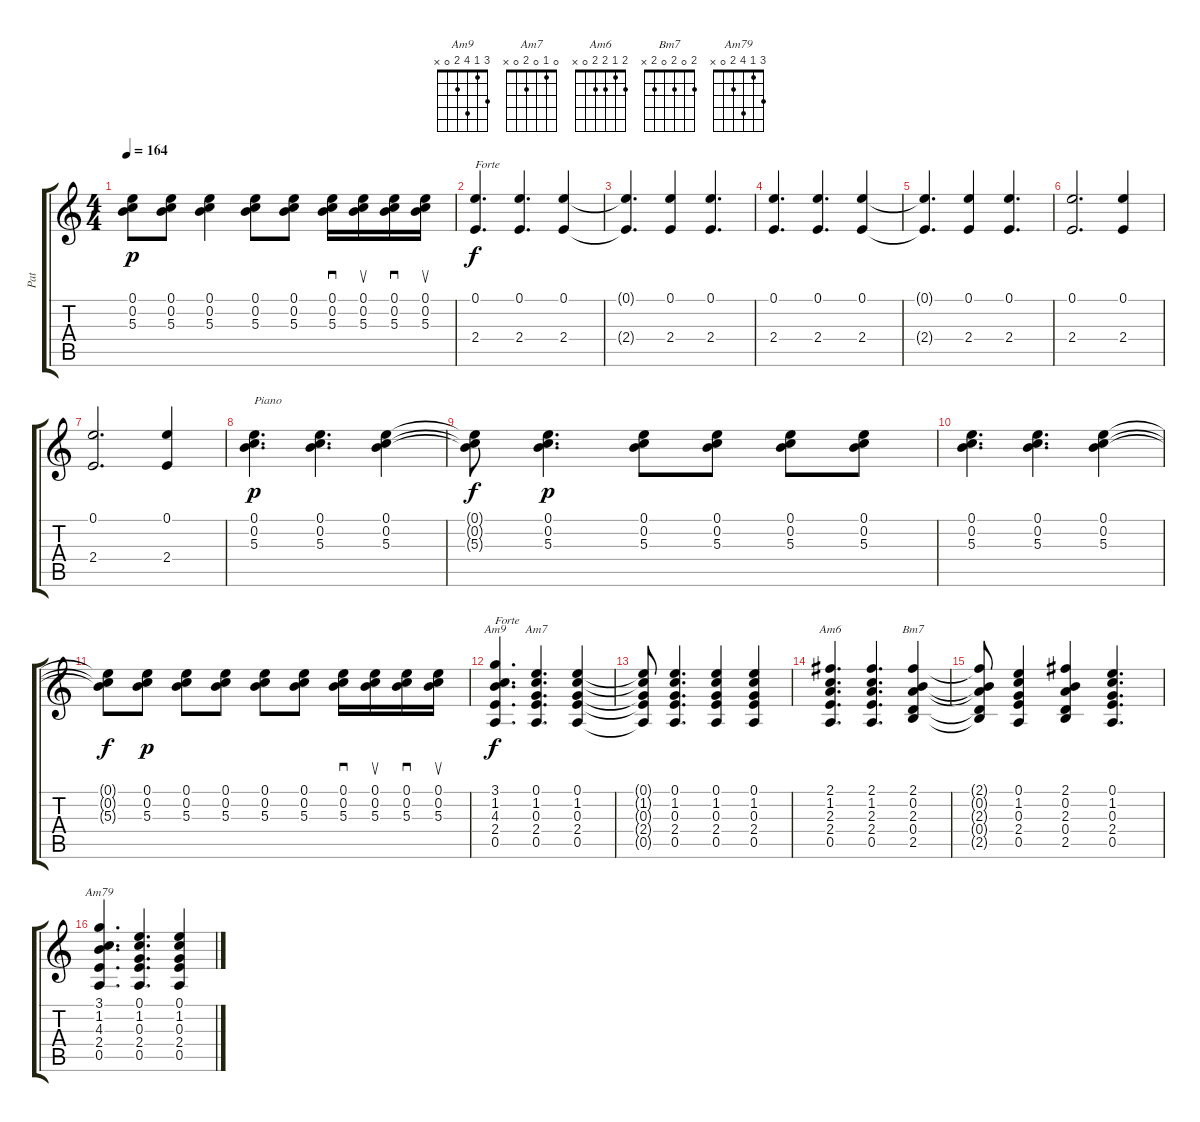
\track ("Pat" "Pat") {instrument acousticguitarsteel}
\staff {score tabs}
\tuning (E4 B3 G3 D3 A2 E2) {hide}
\chord ("Am9" 3 1 4 2 0 x)
\chord ("Am7" 0 1 0 2 0 x)
\chord ("Am6" 2 1 2 2 0 x)
\chord ("Bm7" 2 0 2 0 2 x)
\chord ("Am79" 3 1 4 2 0 x)
\ts (4 4)
\tempo 164
\clef g2
\ks c
(0.1 0.2 5.3).8{dy p} (0.1 0.2 5.3).8 (0.1 0.2 5.3).4 (0.1 0.2 5.3).8 (0.1 0.2 5.3).8 (0.1 0.2 5.3).16{sd} (0.1 0.2 5.3).16{su} (0.1 0.2 5.3).16{sd} (0.1 0.2 5.3).16{su} |
(0.1 2.4).4{d txt "Forte" dy f} (0.1 2.4).4{d} (0.1 2.4).4 |
(0.1{t} 2.4{t}).4{d} (0.1 2.4).4 (0.1 2.4).4{d} |
(0.1 2.4).4{d} (0.1 2.4).4{d} (0.1 2.4).4 |
(0.1{t} 2.4{t}).4{d} (0.1 2.4).4 (0.1 2.4).4{d} |
(0.1 2.4).2{d} (0.1 2.4).4 |
(0.1 2.4).2{d} (0.1 2.4).4 |
(0.1 0.2 5.3).4{d txt "Piano" dy p} (0.1 0.2 5.3).4{d} (0.1 0.2 5.3).4 |
(0.1{t} 0.2{t} 5.3{t}).8{dy f} (0.1 0.2 5.3).4{d dy p} (0.1 0.2 5.3).8 (0.1 0.2 5.3).8 (0.1 0.2 5.3).8 (0.1 0.2 5.3).8 |
(0.1 0.2 5.3).4{d} (0.1 0.2 5.3).4{d} (0.1 0.2 5.3).4 |
(0.1{t} 0.2{t} 5.3{t}).8{dy f} (0.1 0.2 5.3).8{dy p} (0.1 0.2 5.3).8 (0.1 0.2 5.3).8 (0.1 0.2 5.3).8 (0.1 0.2 5.3).8 (0.1 0.2 5.3).16{sd} (0.1 0.2 5.3).16{su} (0.1 0.2 5.3).16{sd} (0.1 0.2 5.3).16{su} |
(3.1 1.2 4.3 2.4 0.5).4{d ch "Am9" txt "Forte" dy f} (0.1 1.2 0.3 2.4 0.5).4{d ch "Am7"} (0.1 1.2 0.3 2.4 0.5).4 |
(0.1{t} 1.2{t} 0.3{t} 2.4{t} 0.5{t}).8 (0.1 1.2 0.3 2.4 0.5).4{d} (0.1 1.2 0.3 2.4 0.5).4 (0.1 1.2 0.3 2.4 0.5).4 |
(2.1 1.2 2.3 2.4 0.5).4{d ch "Am6"} (2.1 1.2 2.3 2.4 0.5).4{d} (2.1 0.2 2.3 0.4 2.5).4{ch "Bm7"} |
(2.1{t} 0.2{t} 2.3{t} 0.4{t} 2.5{t}).8 (0.1 1.2 0.3 2.4 0.5).4 (2.1 0.2 2.3 0.4 2.5).4 (0.1 1.2 0.3 2.4 0.5).4{d} |
(3.1 1.2 4.3 2.4 0.5).4{d ch "Am79"} (0.1 1.2 0.3 2.4 0.5).4{d} (0.1 1.2 0.3 2.4 0.5).4
